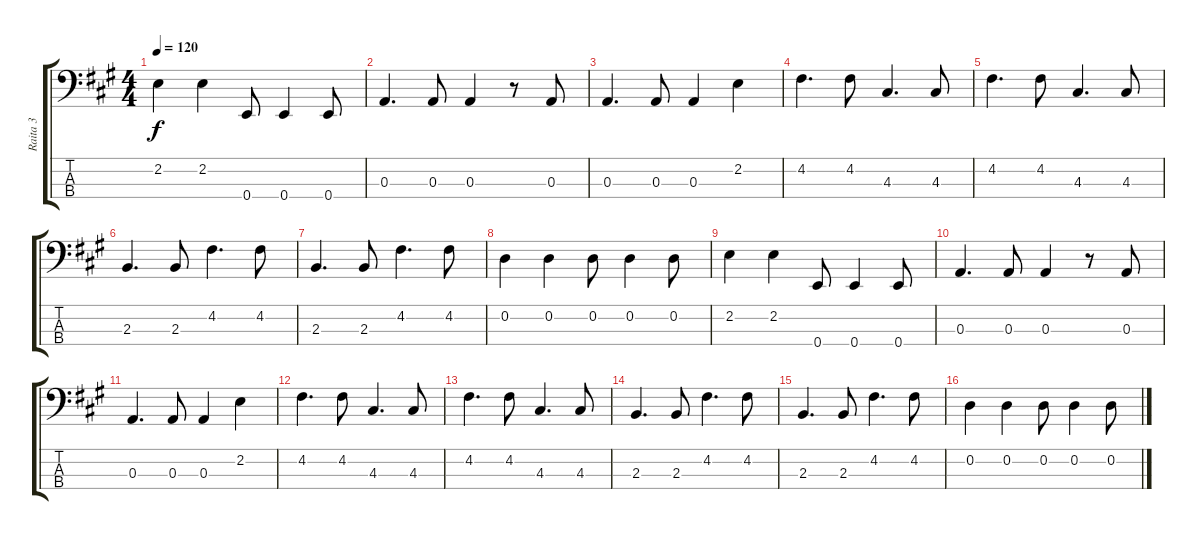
\track ("Raita 3" "Raita 3") {instrument electricbassfinger}
\staff {score tabs}
\tuning (G2 D2 A1 E1) {hide}
\ts (4 4)
\tempo 120
\clef f4
\ks f#minor
2.2.4{dy f} 2.2.4 0.4.8 0.4.4 0.4.8 |
0.3.4{d} 0.3.8 0.3.4 r.8 0.3.8 |
0.3.4{d} 0.3.8 0.3.4 2.2.4 |
4.2.4{d} 4.2.8 4.3.4{d} 4.3.8 |
4.2.4{d} 4.2.8 4.3.4{d} 4.3.8 |
2.3.4{d} 2.3.8 4.2.4{d} 4.2.8 |
2.3.4{d} 2.3.8 4.2.4{d} 4.2.8 |
0.2.4 0.2.4 0.2.8 0.2.4 0.2.8 |
2.2.4 2.2.4 0.4.8 0.4.4 0.4.8 |
0.3.4{d} 0.3.8 0.3.4 r.8 0.3.8 |
0.3.4{d} 0.3.8 0.3.4 2.2.4 |
4.2.4{d} 4.2.8 4.3.4{d} 4.3.8 |
4.2.4{d} 4.2.8 4.3.4{d} 4.3.8 |
2.3.4{d} 2.3.8 4.2.4{d} 4.2.8 |
2.3.4{d} 2.3.8 4.2.4{d} 4.2.8 |
0.2.4 0.2.4 0.2.8 0.2.4 0.2.8
